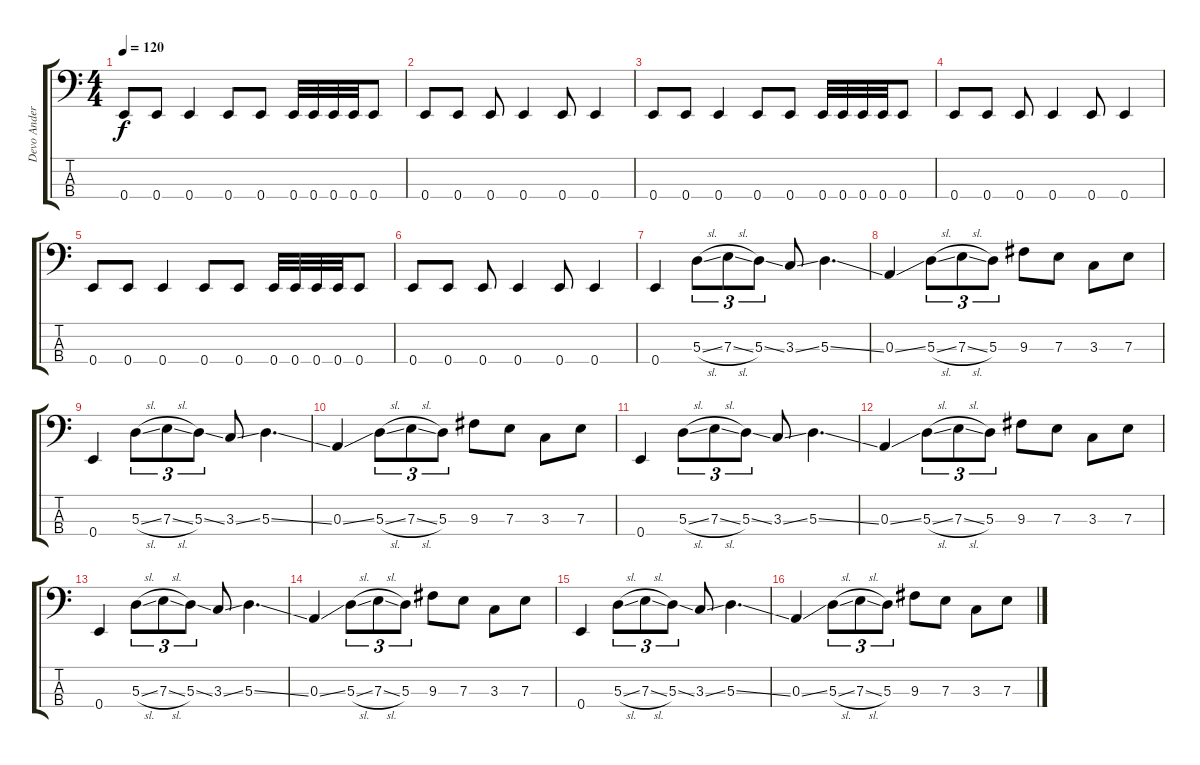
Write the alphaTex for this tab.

\track ("Devo Andersson" "Devo Ander") {instrument electricbasspick}
\staff {score tabs}
\tuning (G2 D2 A1 E1) {hide}
\ts (4 4)
\tempo 120
\clef f4
\ks c
0.4.8{dy f} 0.4.8 0.4.4 0.4.8 0.4.8 0.4.32 0.4.32 0.4.32 0.4.32 0.4.8 |
0.4.8 0.4.8 0.4.8 0.4.4 0.4.8 0.4.4 |
0.4.8 0.4.8 0.4.4 0.4.8 0.4.8 0.4.32 0.4.32 0.4.32 0.4.32 0.4.8 |
0.4.8 0.4.8 0.4.8 0.4.4 0.4.8 0.4.4 |
0.4.8 0.4.8 0.4.4 0.4.8 0.4.8 0.4.32 0.4.32 0.4.32 0.4.32 0.4.8 |
0.4.8 0.4.8 0.4.8 0.4.4 0.4.8 0.4.4 |
0.4.4 5.3{sl}.8{tu (3 2)} 7.3{sl}.8{tu (3 2)} 5.3{ss}.8{tu (3 2)} 3.3{ss}.8 5.3{ss}.4{d} |
0.3{ss}.4 5.3{sl}.8{tu (3 2)} 7.3{sl}.8{tu (3 2)} 5.3.8{tu (3 2)} 9.3.8 7.3.8 3.3.8 7.3.8 |
0.4.4 5.3{sl}.8{tu (3 2)} 7.3{sl}.8{tu (3 2)} 5.3{ss}.8{tu (3 2)} 3.3{ss}.8 5.3{ss}.4{d} |
0.3{ss}.4 5.3{sl}.8{tu (3 2)} 7.3{sl}.8{tu (3 2)} 5.3.8{tu (3 2)} 9.3.8 7.3.8 3.3.8 7.3.8 |
0.4.4 5.3{sl}.8{tu (3 2)} 7.3{sl}.8{tu (3 2)} 5.3{ss}.8{tu (3 2)} 3.3{ss}.8 5.3{ss}.4{d} |
0.3{ss}.4 5.3{sl}.8{tu (3 2)} 7.3{sl}.8{tu (3 2)} 5.3.8{tu (3 2)} 9.3.8 7.3.8 3.3.8 7.3.8 |
0.4.4 5.3{sl}.8{tu (3 2)} 7.3{sl}.8{tu (3 2)} 5.3{ss}.8{tu (3 2)} 3.3{ss}.8 5.3{ss}.4{d} |
0.3{ss}.4 5.3{sl}.8{tu (3 2)} 7.3{sl}.8{tu (3 2)} 5.3.8{tu (3 2)} 9.3.8 7.3.8 3.3.8 7.3.8 |
0.4.4 5.3{sl}.8{tu (3 2)} 7.3{sl}.8{tu (3 2)} 5.3{ss}.8{tu (3 2)} 3.3{ss}.8 5.3{ss}.4{d} |
0.3{ss}.4 5.3{sl}.8{tu (3 2)} 7.3{sl}.8{tu (3 2)} 5.3.8{tu (3 2)} 9.3.8 7.3.8 3.3.8 7.3.8
